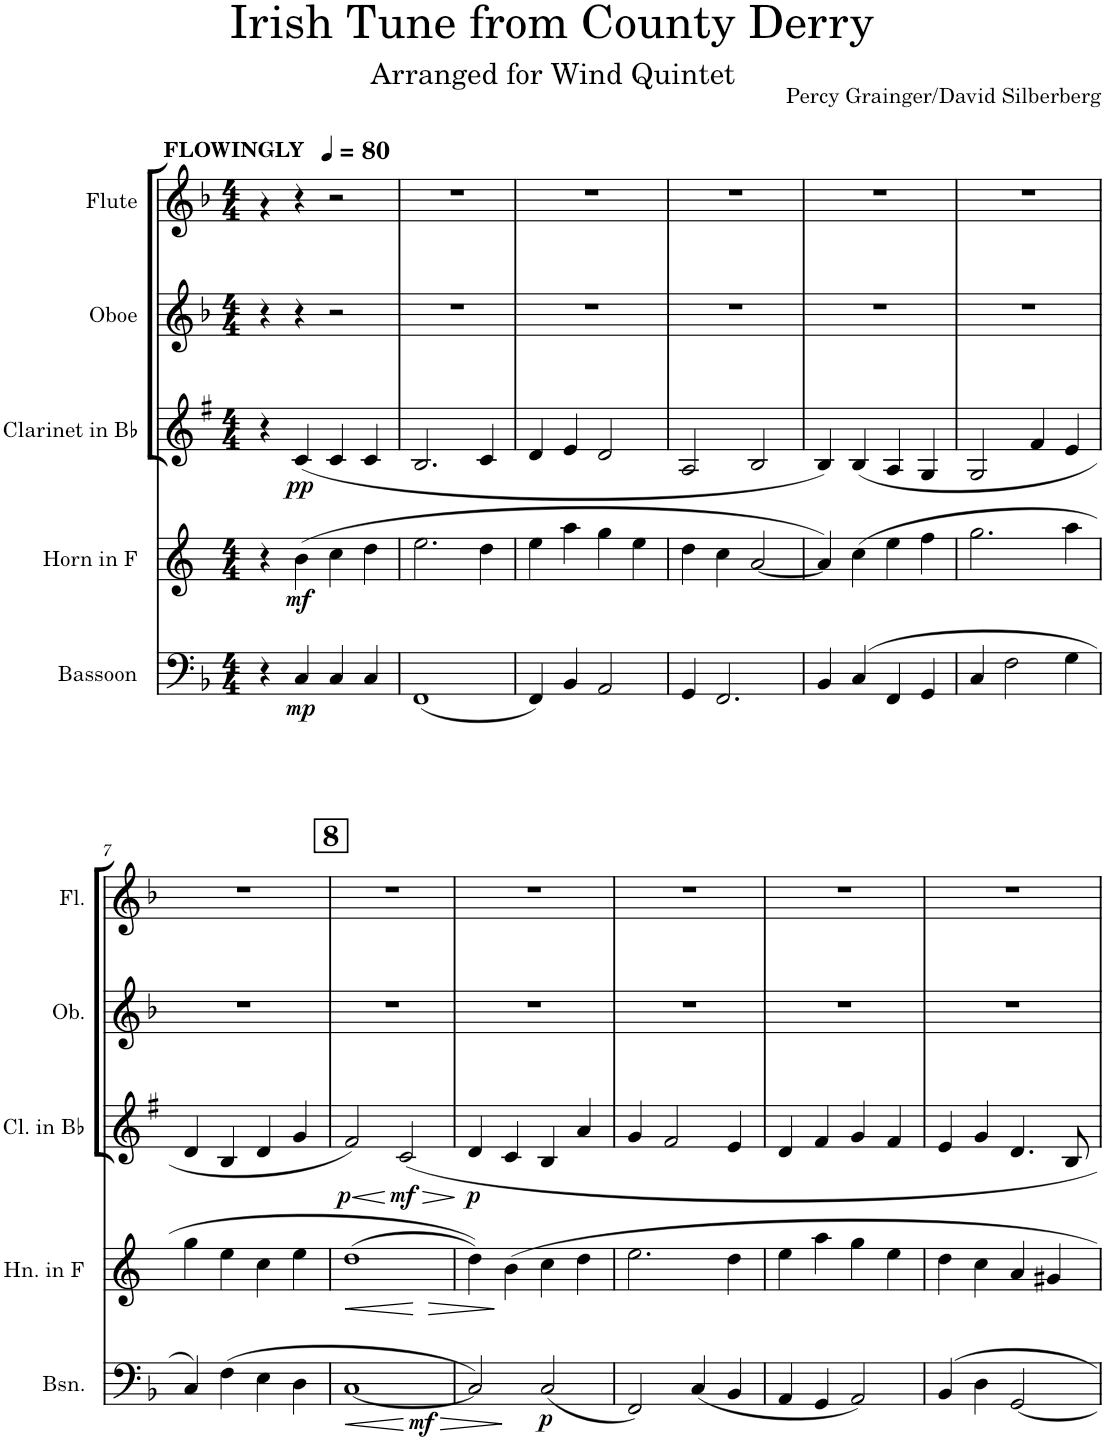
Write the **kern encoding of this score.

**kern	**dynam	**kern	**dynam	**kern	**dynam	**kern	**kern
*part5	*part5	*part4	*part4	*part3	*part3	*part2	*part1
*staff5	*staff5	*staff4	*staff4	*staff3	*staff3	*staff2	*staff1
*I"Bassoon	*	*I"Horn in F	*	*I"Clarinet in Bb	*	*I"Oboe	*I"Flute
*I'Bsn.	*	*I'Hn. in F	*	*I'Cl. in Bb	*	*I'Ob.	*I'Fl.
*clefF4	*	*clefG2	*	*clefG2	*	*clefG2	*clefG2
*	*	*Trd4c7	*	*Trd1c2	*	*	*
*k[b-]	*	*k[]	*	*k[f#]	*	*k[b-]	*k[b-]
*M4/4	*	*M4/4	*	*M4/4	*	*M4/4	*M4/4
*MM80	*	*MM80	*	*MM80	*	*MM80	*MM80
=1	=1	=1	=1	=1	=1	=1	=1
!	!	!	!	!	!	!	!LO:TX:a:B:t=FLOWINGLY
4r	.	4r	.	4r	.	4r	4rg
!	!LO:DY:b	!	!LO:DY:b	!	!LO:DY:b	!	!
4C/	mp	(4b\	mf	(4c/	pp	4r	4r
4C/	.	4cc\	.	4c/	.	2r	2r
4C/	.	4dd\	.	4c/	.	.	.
=2	=2	=2	=2	=2	=2	=2	=2
(1FF	.	2.ee\	.	2.B/	.	1r	1r
.	.	4dd\	.	4c/	.	.	.
=3	=3	=3	=3	=3	=3	=3	=3
4FF/)	.	4ee\	.	4d/	.	1r	1r
4BB-/	.	4aa\	.	4e/	.	.	.
2AA/	.	4gg\	.	2d/	.	.	.
.	.	4ee\	.	.	.	.	.
=4	=4	=4	=4	=4	=4	=4	=4
4GG/	.	4dd\	.	2A/	.	1r	1r
2.FF/	.	4cc\	.	.	.	.	.
.	.	[2a/	.	2B/	.	.	.
=5	=5	=5	=5	=5	=5	=5	=5
4BB-/	.	4a/])	.	4B/)	.	1r	1r
(4C/	.	(4cc\	.	(4B/	.	.	.
4FF/	.	4ee\	.	4A/	.	.	.
4GG/	.	4ff\	.	4G/	.	.	.
=6	=6	=6	=6	=6	=6	=6	=6
4C/	.	2.gg\	.	2G/	.	1r	1r
2F\	.	.	.	.	.	.	.
.	.	.	.	4f#/	.	.	.
4G\	.	4aa\	.	4e/	.	.	.
!!LO:LB:g=z
=7	=7	=7	=7	=7	=7	=7	=7
4C/)	.	4gg\	.	4d/	.	1r	1r
(4F\	.	4ee\	.	4B/	.	.	.
4E\	.	4cc\	.	4d/	.	.	.
4D\	.	4ee\	.	4g/	.	.	.
!!LO:REH:place=s1:a:B:cj:fs=14:t=8
=8	=8	=8	=8	=8	=8	=8	=8
!	!LO:HP:b	!	!LO:HP:b	!	!LO:HP:b	!	!
!	!	!	!	!	!LO:DY:n=1:b	!	!
*^	*	*	*	*	*	*	*
[1C	2.ryy	<	(1dd	<	2f#/)	< p	1r	1r
!	!	!	!	!	!	!LO:HP:n=1:b	!	!
!	!	!	!	!	!	!LO:DY:n=2:b	!	!
.	.	.	.	.	2c/	[ > mf	.	.
!	!	!LO:DY:b	!	!	!	!	!	!
.	4ryy	mf	.	.	.	.	.	.
.	.	[	.	[	.	]	.	.
=9	=9	=9	=9	=9	=9	=9	=9	=9
!	!	!LO:HP:b	!	!LO:HP:b	!	!LO:DY:b	!	!
*v	*v	*	*	*	*	*	*	*
2C/])	>	4dd\))	>	4d/	p	1r	1r
.	.	4b\	]	4c/	.	.	.
!	!LO:DY:n=1:b	!	!	!	!	!	!
(2C/	] p	4cc\	.	4B/	.	.	.
.	.	4dd\	.	4a/	.	.	.
=10	=10	=10	=10	=10	=10	=10	=10
2FF/)	.	2.ee\	.	4g/	.	1r	1r
.	.	.	.	2f#/	.	.	.
(4C/	.	.	.	.	.	.	.
4BB-/	.	4dd\	.	4e/	.	.	.
=11	=11	=11	=11	=11	=11	=11	=11
4AA/	.	4ee\	.	4d/	.	1r	1r
4GG/	.	4aa\	.	4f#/	.	.	.
2AA/)	.	4gg\	.	4g/	.	.	.
.	.	4ee\	.	4f#/	.	.	.
=12	=12	=12	=12	=12	=12	=12	=12
4BB-/	.	4dd\	.	4e/	.	1r	1r
4D\	.	4cc\	.	4g/	.	.	.
[2GG/	.	4a/	.	4.d/	.	.	.
.	.	4g#X/	.	.	.	.	.
.	.	.	.	8B/	.	.	.
=	=	=	=	=	=	=	=
*-	*-	*-	*-	*-	*-	*-	*-
